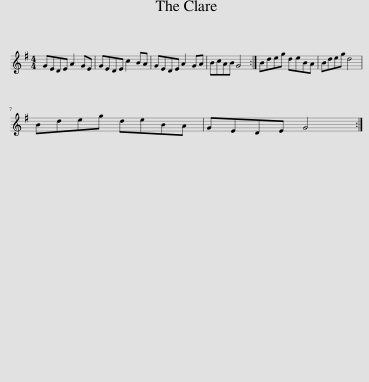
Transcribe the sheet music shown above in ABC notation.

X:1
L:1/8
M:4/4
I:linebreak $
K:G
V:1 treble
V:1
 GEDE A2 GE | GEDE c2 BA | GEDE A2 GA | BcAB G4 :| Bdeg deBA | %5
 Bdeg d4 |$ Bdeg deBA | GEDE G4 :| %8
